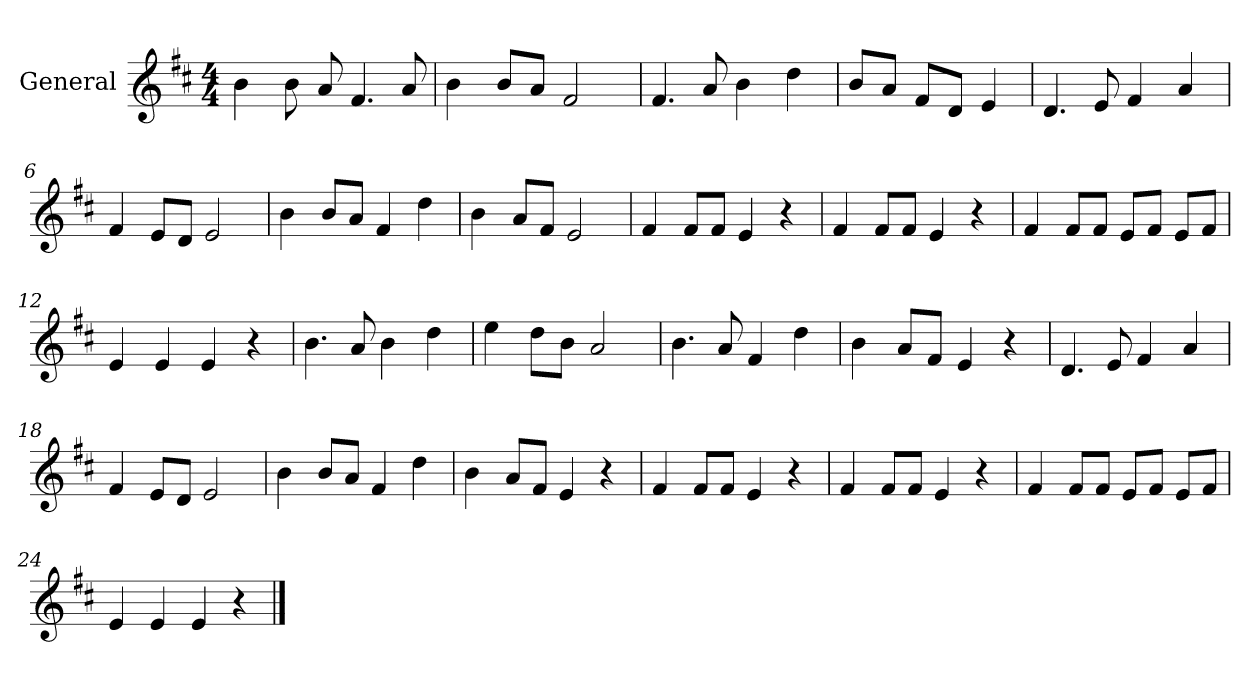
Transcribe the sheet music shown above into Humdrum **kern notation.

**kern
*part1
*staff1
*I"General
*clefG2
*k[f#c#]
*M4/4
*MM100
=1
4b
8b
8a
!LO:N:vis=4.
4f#
8a
=2
4b
8b/L
8a/J
2f#
=3
!LO:N:vis=4.
4f#
8a
4b
4dd
=4
8b/L
8a/J
8f#/L
8d/J
4e
=5
!LO:N:vis=4.
4d
8e
4f#
4a
=6
4f#
8e/L
8d/J
2e
=7
4b
8b/L
8a/J
4f#
4dd
=8
4b
8a/L
8f#/J
2e
=9
4f#
8f#/L
8f#/J
4e
4r
=10
4f#
8f#/L
8f#/J
4e
4r
=11
4f#
8f#/L
8f#/J
8e/L
8f#/J
8e/L
8f#/J
=12
4e
4e
4e
4r
=13
!LO:N:vis=4.
4b
8a
4b
4dd
=14
4ee
8dd\L
8b\J
2a
=15
!LO:N:vis=4.
4b
8a
4f#
4dd
=16
4b
8a/L
8f#/J
4e
4r
=17
!LO:N:vis=4.
4d
8e
4f#
4a
=18
4f#
8e/L
8d/J
2e
=19
4b
8b/L
8a/J
4f#
4dd
=20
4b
8a/L
8f#/J
4e
4r
=21
4f#
8f#/L
8f#/J
4e
4r
=22
4f#
8f#/L
8f#/J
4e
4r
=23
4f#
8f#/L
8f#/J
8e/L
8f#/J
8e/L
8f#/J
=24
4e
4e
4e
4r
==
*-
